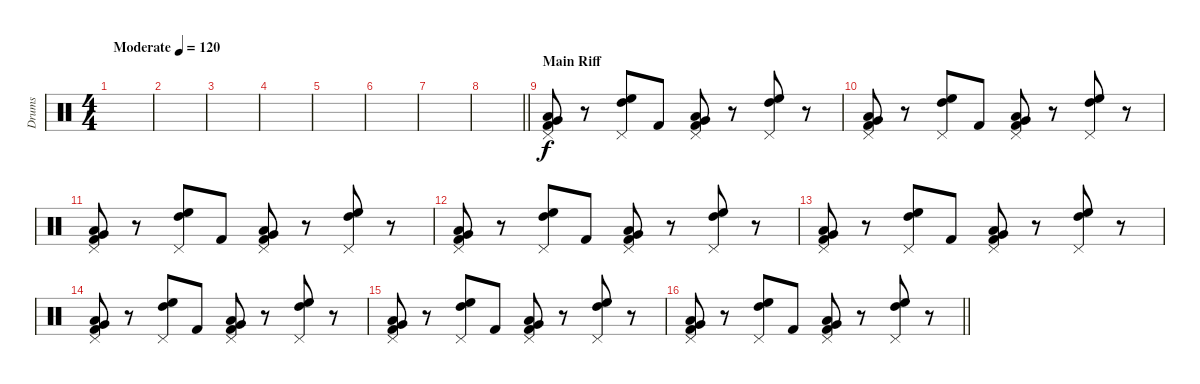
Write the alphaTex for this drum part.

\track ("Drums" "Drums") {instrument percussion}
\staff {score}
\articulation defaults
\ts (4 4)
\tempo (120 "Moderate")
\clef neutral
\ks c
|
|
|
|
|
|
|
\barLineRight lightlight
|
\section ("" "Main Riff")
("Pedal Hi-Hat (hit)" "Low Floor Tom (hit)" "Very Low Tom (hit)" "Kick (hit) 2").8 r.8 ("Pedal Hi-Hat (hit)" "High Floor Tom (hit)" "High Tom (hit)").8 "Kick (hit) 2".8 ("Pedal Hi-Hat (hit)" "Low Floor Tom (hit)" "Very Low Tom (hit)" "Kick (hit) 2").8 r.8 ("Pedal Hi-Hat (hit)" "High Floor Tom (hit)" "High Tom (hit)").8 r.8 |
("Pedal Hi-Hat (hit)" "Low Floor Tom (hit)" "Very Low Tom (hit)" "Kick (hit) 2").8 r.8 ("Pedal Hi-Hat (hit)" "High Floor Tom (hit)" "High Tom (hit)").8 "Kick (hit) 2".8 ("Pedal Hi-Hat (hit)" "Low Floor Tom (hit)" "Very Low Tom (hit)" "Kick (hit) 2").8 r.8 ("Pedal Hi-Hat (hit)" "High Floor Tom (hit)" "High Tom (hit)").8 r.8 |
("Pedal Hi-Hat (hit)" "Low Floor Tom (hit)" "Very Low Tom (hit)" "Kick (hit) 2").8 r.8 ("Pedal Hi-Hat (hit)" "High Floor Tom (hit)" "High Tom (hit)").8 "Kick (hit) 2".8 ("Pedal Hi-Hat (hit)" "Low Floor Tom (hit)" "Very Low Tom (hit)" "Kick (hit) 2").8 r.8 ("Pedal Hi-Hat (hit)" "High Floor Tom (hit)" "High Tom (hit)").8 r.8 |
("Pedal Hi-Hat (hit)" "Low Floor Tom (hit)" "Very Low Tom (hit)" "Kick (hit) 2").8 r.8 ("Pedal Hi-Hat (hit)" "High Floor Tom (hit)" "High Tom (hit)").8 "Kick (hit) 2".8 ("Pedal Hi-Hat (hit)" "Low Floor Tom (hit)" "Very Low Tom (hit)" "Kick (hit) 2").8 r.8 ("Pedal Hi-Hat (hit)" "High Floor Tom (hit)" "High Tom (hit)").8 r.8 |
("Pedal Hi-Hat (hit)" "Low Floor Tom (hit)" "Very Low Tom (hit)" "Kick (hit) 2").8 r.8 ("Pedal Hi-Hat (hit)" "High Floor Tom (hit)" "High Tom (hit)").8 "Kick (hit) 2".8 ("Pedal Hi-Hat (hit)" "Low Floor Tom (hit)" "Very Low Tom (hit)" "Kick (hit) 2").8 r.8 ("Pedal Hi-Hat (hit)" "High Floor Tom (hit)" "High Tom (hit)").8 r.8 |
("Pedal Hi-Hat (hit)" "Low Floor Tom (hit)" "Very Low Tom (hit)" "Kick (hit) 2").8 r.8 ("Pedal Hi-Hat (hit)" "High Floor Tom (hit)" "High Tom (hit)").8 "Kick (hit) 2".8 ("Pedal Hi-Hat (hit)" "Low Floor Tom (hit)" "Very Low Tom (hit)" "Kick (hit) 2").8 r.8 ("Pedal Hi-Hat (hit)" "High Floor Tom (hit)" "High Tom (hit)").8 r.8 |
("Pedal Hi-Hat (hit)" "Low Floor Tom (hit)" "Very Low Tom (hit)" "Kick (hit) 2").8 r.8 ("Pedal Hi-Hat (hit)" "High Floor Tom (hit)" "High Tom (hit)").8 "Kick (hit) 2".8 ("Pedal Hi-Hat (hit)" "Low Floor Tom (hit)" "Very Low Tom (hit)" "Kick (hit) 2").8 r.8 ("Pedal Hi-Hat (hit)" "High Floor Tom (hit)" "High Tom (hit)").8 r.8 |
\barLineRight lightlight
("Pedal Hi-Hat (hit)" "Low Floor Tom (hit)" "Very Low Tom (hit)" "Kick (hit) 2").8 r.8 ("Pedal Hi-Hat (hit)" "High Floor Tom (hit)" "High Tom (hit)").8 "Kick (hit) 2".8 ("Pedal Hi-Hat (hit)" "Low Floor Tom (hit)" "Very Low Tom (hit)" "Kick (hit) 2").8 r.8 ("Pedal Hi-Hat (hit)" "High Floor Tom (hit)" "High Tom (hit)").8 r.8
